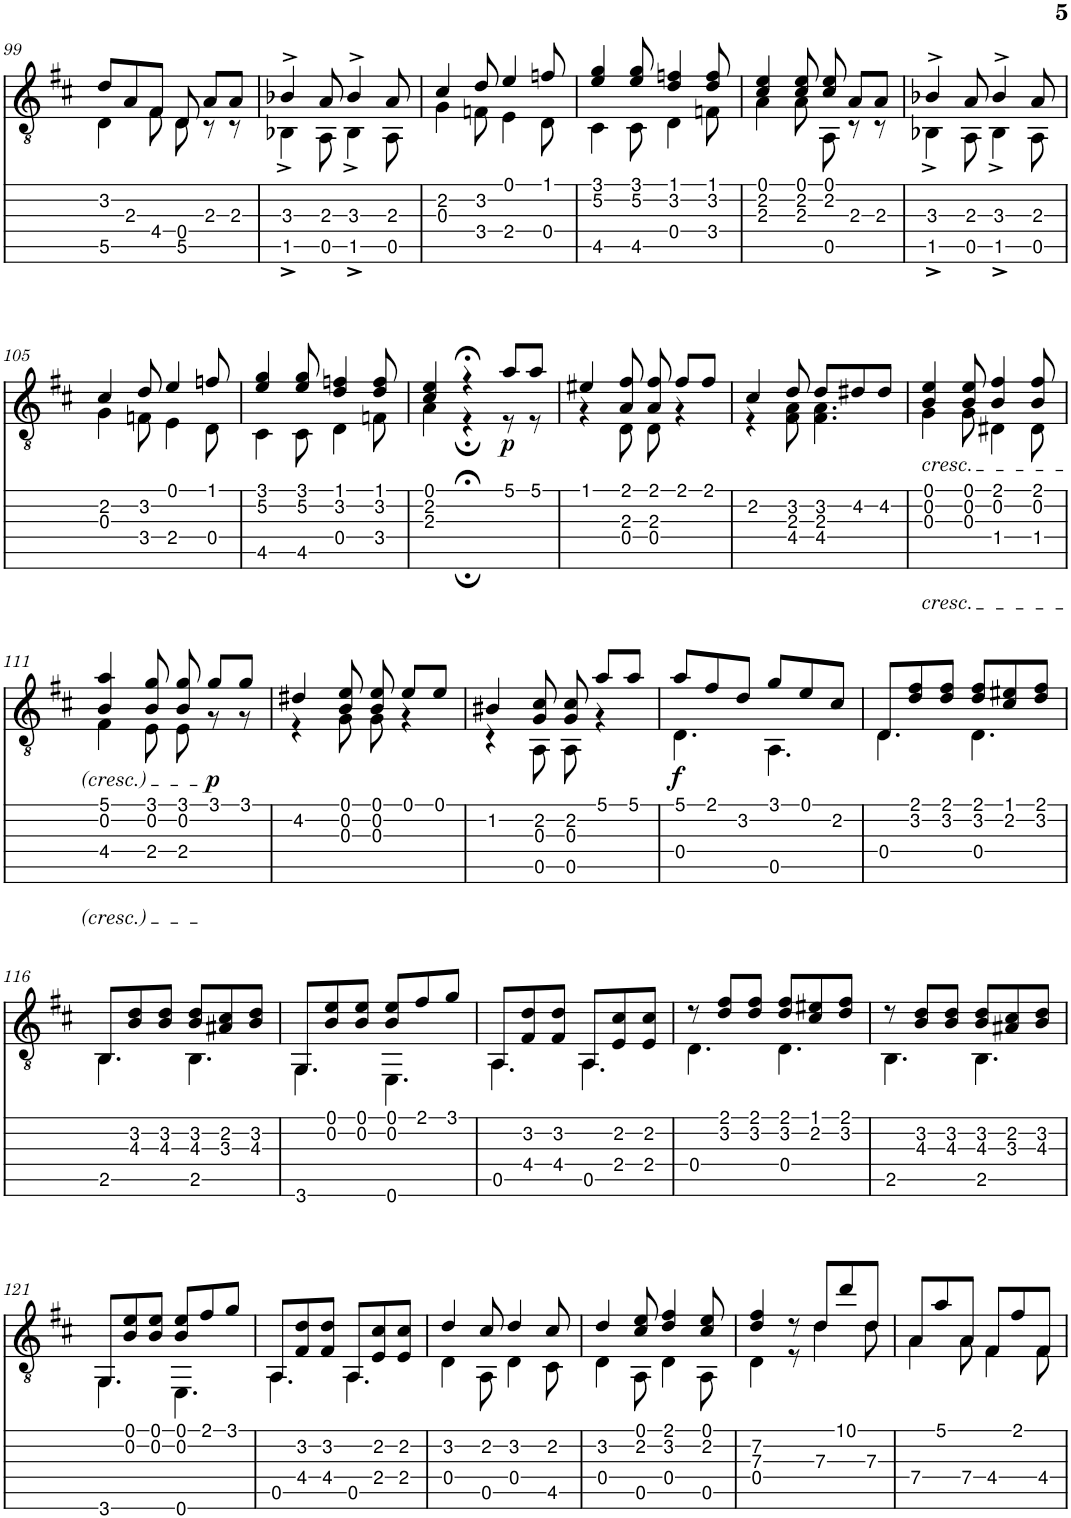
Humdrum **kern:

**kern	**kern	**dynam
*part1	*part1	*part1
*staff2	*staff1	*staff1/2
*I"Classical Guitar	*	*
!!LO:PB:g=z
*	*clefGv2	*
*k[f#c#]	*k[f#c#]	*
*D:	*D:	*
*M6/8	*M6/8	*
=99	=99	=99
*^	*^	*
8dL	4D	8d/L	4D\	.
8A	.	8A/	.	.
8F#J	8F#	8F#/J	8F#\	.
8DL	8D	8D/	8D\	.
8A	8r	8A/L	8r	.
8AJ	8r	8A/J	8r	.
=100	=100	=100	=100	=100
4B-X^	4BB-X^	4B-X^/	4BB-X^\	.
8A	8AA	8A/	8AA\	.
4B-^	4BB-^	4B-^/	4BB-^\	.
8A	8AA	8A/	8AA\	.
=101	=101	=101	=101	=101
4c#	4G	4c#/	4G\	.
8d	8Fn	8d/	8Fn\	.
4e	4E	4e/	4E\	.
8fn	8D	8fn/	8D\	.
=102	=102	=102	=102	=102
4e 4g	4C#	4e/ 4g/	4C#\	.
8e 8g	8C#	8e/ 8g/	8C#\	.
4d 4fn	4D	4d/ 4fn/	4D\	.
8d 8f	8Fn	8d/ 8f/	8Fn\	.
=103	=103	=103	=103	=103
4c# 4e	4A	4c#/ 4e/	4A\	.
8c# 8e	8A	8c#/ 8e/	8A\	.
8c#\ 8e\L	8AA	8c#/ 8e/	8AA\	.
8A	8r	8A/L	8r	.
8AJ	8r	8A/J	8r	.
=104	=104	=104	=104	=104
4B-X^	4BB-X^	4B-X^/	4BB-X^\	.
8A	8AA	8A/	8AA\	.
4B-^	4BB-^	4B-^/	4BB-^\	.
8A	8AA	8A/	8AA\	.
!!LO:LB:g=z	!!
=105	=105	=105	=105	=105
4c#	4G	4c#/	4G\	.
8d	8Fn	8d/	8Fn\	.
4e	4E	4e/	4E\	.
8fn	8D	8fn/	8D\	.
=106	=106	=106	=106	=106
4e 4g	4C#	4e/ 4g/	4C#\	.
8e 8g	8C#	8e/ 8g/	8C#\	.
4d 4fn	4D	4d/ 4fn/	4D\	.
8d 8f	8Fn	8d/ 8f/	8Fn\	.
=107	=107	=107	=107	=107
4c# 4e	4A	4c#/ 4e/	4A\	.
4r;<	4r;	4r;<	4r;	.
!	!	!	!	!LO:DY:b
8aL	8r	8a/L	8r	p
8aJ	8r	8a/J	8r	.
=108	=108	=108	=108	=108
4e#X	4r	4e#X/	4r	.
8A 8f#	8D	8A/ 8f#/	8D\	.
8A\ 8f#\L	8D	8A/ 8f#/	8D\	.
8f#	4r	8f#/L	4r	.
8f#J	.	8f#/J	.	.
=109	=109	=109	=109	=109
4c#	4r	4c#/	4r	.
8d	8F# 8A	8d/	8F#\ 8A\	.
8dL	4.F# 4.A	8d/L	4.F#\ 4.A\	.
8d#X	.	8d#X/	.	.
8d#J	.	8d#/J	.	.
=110	=110	=110	=110	=110
!	!	!LO:TX:b:i:t=cresc.	!	!
!LO:TX:b:i:t=cresc.	!	!	!	!
4B 4e	4G	4B/ 4e/	4G\	.
8B 8e	8G	8B/ 8e/	8G\	.
4B 4f#	4D#X	4B/ 4f#/	4D#X\	.
8B 8f#	8D#	8B/ 8f#/	8D#\	.
!!LO:LB:g=z	!!
=111	=111	=111	=111	=111
4B 4a	4F#	4B/ 4a/	4F#\	.
8B 8g	8E	8B/ 8g/	8E\	.
8B\ 8g\L	8E	8B/ 8g/	8E\	.
!	!	!	!	!LO:DY:b
8g	8r	8g/L	8r	p
8gJ	8r	8g/J	8r	.
=112	=112	=112	=112	=112
4d#X	4r	4d#X/	4r	.
8B 8e	8G	8B/ 8e/	8G\	.
8B\ 8e\L	8G	8B/ 8e/	8G\	.
8e	4r	8e/L	4r	.
8eJ	.	8e/J	.	.
=113	=113	=113	=113	=113
4B#X	4r	4B#X/	4r	.
8G 8c#	8AA	8G/ 8c#/	8AA\	.
8G\ 8c#\L	8AA	8G/ 8c#/	8AA\	.
8a	4r	8a/L	4r	.
8aJ	.	8a/J	.	.
=114	=114	=114	=114	=114
!	!	!	!	!LO:DY:b
8aL	4.D	8a/L	4.D\	f
8f#	.	8f#/	.	.
8dJ	.	8d/J	.	.
8gL	4.AA	8g/L	4.AA\	.
8e	.	8e/	.	.
8c#J	.	8c#/J	.	.
=115	=115	=115	=115	=115
8DL	4.D	8D/L	4.D\	.
8d\ 8f#\	.	8d/ 8f#/	.	.
8d\ 8f#\J	.	8d/ 8f#/J	.	.
8d\ 8f#\L	4.D	8d/ 8f#/L	4.D\	.
8c#\ 8e#X\	.	8c#/ 8e#X/	.	.
8d\ 8f#\J	.	8d/ 8f#/J	.	.
!!LO:LB:g=z	!!
=116	=116	=116	=116	=116
8BBL	4.BB	8BB/L	4.BB\	.
8B\ 8d\	.	8B/ 8d/	.	.
8B\ 8d\J	.	8B/ 8d/J	.	.
8B\ 8d\L	4.BB	8B/ 8d/L	4.BB\	.
8A#X\ 8c#\	.	8A#X/ 8c#/	.	.
8B\ 8d\J	.	8B/ 8d/J	.	.
=117	=117	=117	=117	=117
8GGL	4.GG	8GG/L	4.GG\	.
8B\ 8e\	.	8B/ 8e/	.	.
8B\ 8e\J	.	8B/ 8e/J	.	.
8B\ 8e\L	4.EE	8B/ 8e/L	4.EE\	.
8f#	.	8f#/	.	.
8gJ	.	8g/J	.	.
=118	=118	=118	=118	=118
8AAL	4.AA	8AA/L	4.AA\	.
8F#\ 8d\	.	8F#/ 8d/	.	.
8F#\ 8d\J	.	8F#/ 8d/J	.	.
8AAL	4.AA	8AA/L	4.AA\	.
8E\ 8c#\	.	8E/ 8c#/	.	.
8E\ 8c#\J	.	8E/ 8c#/J	.	.
=119	=119	=119	=119	=119
8r	4.D	8r	4.D\	.
8d\ 8f#\L	.	8d/ 8f#/L	.	.
8d\ 8f#\J	.	8d/ 8f#/J	.	.
8d\ 8f#\L	4.D	8d/ 8f#/L	4.D\	.
8c#\ 8e#X\	.	8c#/ 8e#X/	.	.
8d\ 8f#\J	.	8d/ 8f#/J	.	.
=120	=120	=120	=120	=120
8r	4.BB	8r	4.BB\	.
8B\ 8d\L	.	8B/ 8d/L	.	.
8B\ 8d\J	.	8B/ 8d/J	.	.
8B\ 8d\L	4.BB	8B/ 8d/L	4.BB\	.
8A#X\ 8c#\	.	8A#X/ 8c#/	.	.
8B\ 8d\J	.	8B/ 8d/J	.	.
!!LO:LB:g=z	!!
=121	=121	=121	=121	=121
8GGL	4.GG	8GG/L	4.GG\	.
8B\ 8e\	.	8B/ 8e/	.	.
8B\ 8e\J	.	8B/ 8e/J	.	.
8B\ 8e\L	4.EE	8B/ 8e/L	4.EE\	.
8f#	.	8f#/	.	.
8gJ	.	8g/J	.	.
=122	=122	=122	=122	=122
8AAL	4.AA	8AA/L	4.AA\	.
8F#\ 8d\	.	8F#/ 8d/	.	.
8F#\ 8d\J	.	8F#/ 8d/J	.	.
8AAL	4.AA	8AA/L	4.AA\	.
8E\ 8c#\	.	8E/ 8c#/	.	.
8E\ 8c#\J	.	8E/ 8c#/J	.	.
=123	=123	=123	=123	=123
4d	4D	4d/	4D\	.
8c#	8AA	8c#/	8AA\	.
4d	4D	4d/	4D\	.
8c#	8C#	8c#/	8C#\	.
=124	=124	=124	=124	=124
4d	4D	4d/	4D\	.
8c# 8e	8AA	8c#/ 8e/	8AA\	.
4d 4f#	4D	4d/ 4f#/	4D\	.
8c# 8e	8AA	8c#/ 8e/	8AA\	.
=125	=125	=125	=125	=125
4d 4f#	4D	4d/ 4f#/	4D\	.
8r	8r	8r	8r	.
8dL	4d	8d/L	4d\	.
8dd	.	8dd/	.	.
8dJ	8d	8d/J	8d\	.
=126	=126	=126	=126	=126
8AL	4A	8A/L	4A\	.
8a	.	8a/	.	.
8AJ	8A	8A/J	8A\	.
8F#L	4F#	8F#/L	4F#\	.
8f#	.	8f#/	.	.
8F#J	8F#	8F#/J	8F#\	.
*v	*v	*	*	*
*	*v	*v	*
=	=	=
*-	*-	*-
